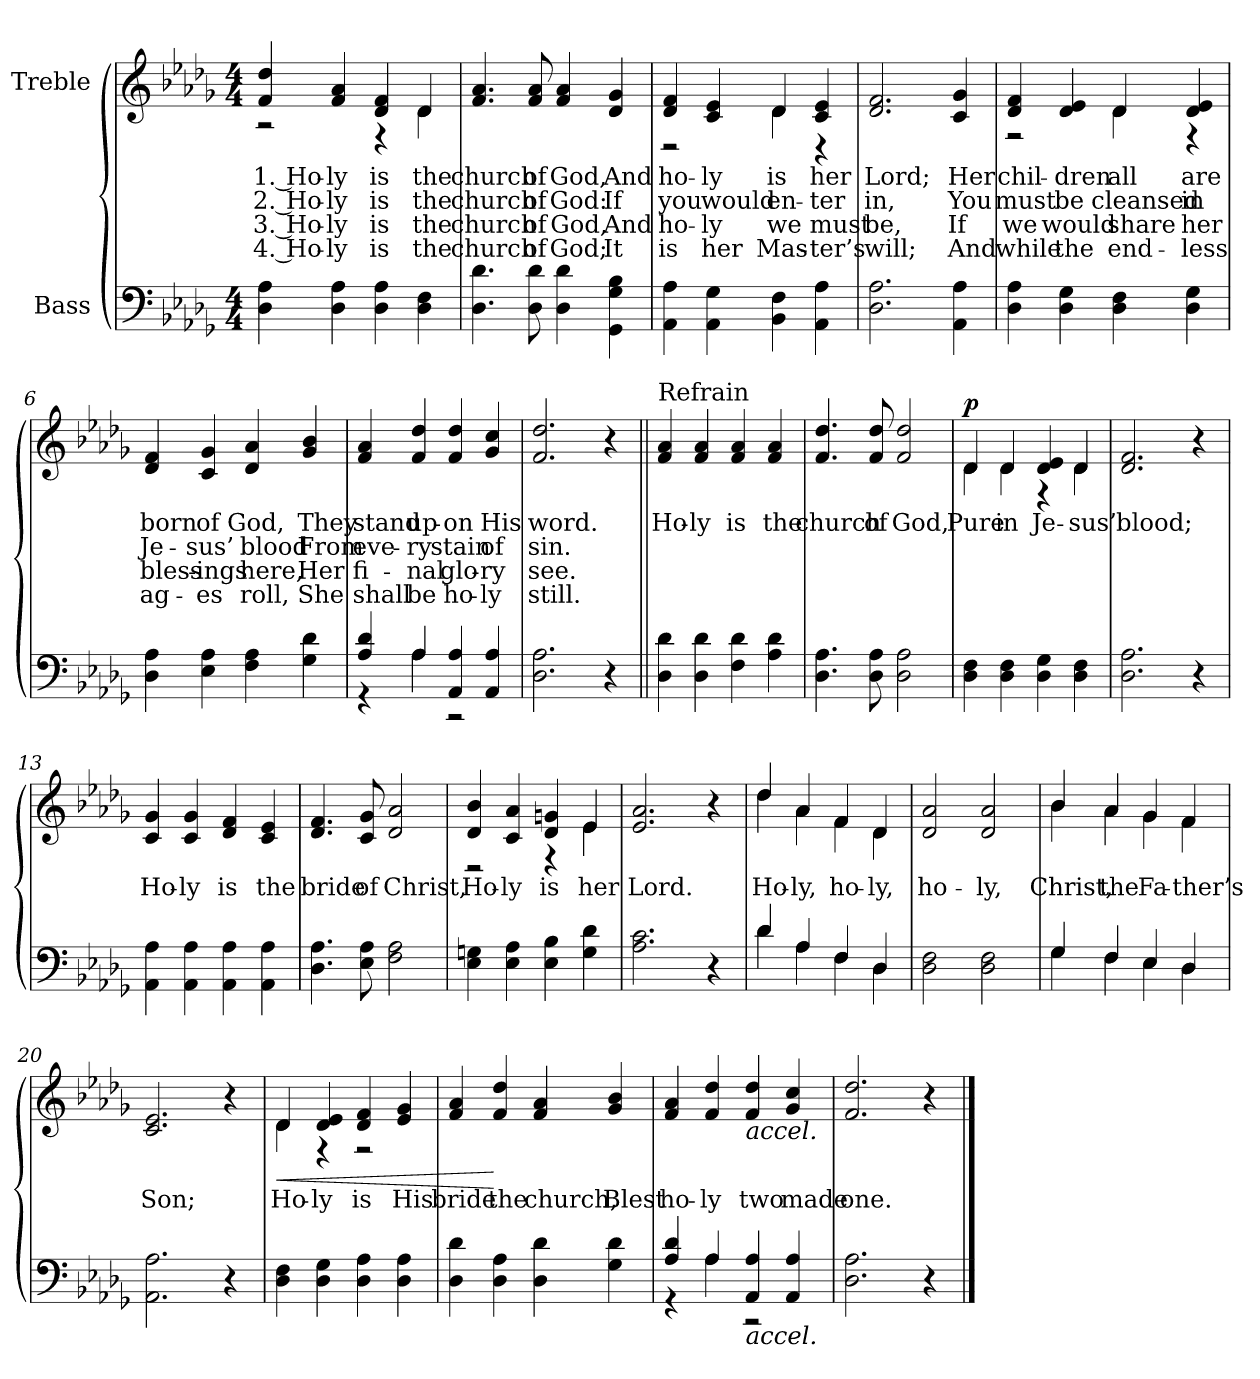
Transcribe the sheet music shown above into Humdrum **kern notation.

**kern	**kern	**text	**text	**text	**text	**dynam
*part2	*part1	*part1	*part1	*part1	*part1	*part1
*staff2	*staff1	*staff1	*staff1	*staff1	*staff1	*staff1
*I"Bass	*I"Treble	*	*	*	*	*
*clefF4	*clefG2	*	*	*	*	*
*k[b-e-a-d-g-]	*k[b-e-a-d-g-]	*	*	*	*	*
*D-:	*D-:	*	*	*	*	*
*M4/4	*M4/4	*	*	*	*	*
*MM100	*MM100	*	*	*	*	*
=1	=1	=1	=1	=1	=1	=1
*	*^	*	*	*	*	*
4D- 4A-	4f 4dd-	2r	-1. Ho-	-2. Ho-	-3. Ho-	-4. Ho-	.
4D- 4A-	4f 4a-	.	-ly	-ly	-ly	-ly	.
4D- 4A-	4d- 4f	4r	-is	-is	-is	-is	.
4D- 4F	4d-	4d-	-the	-the	-the	-the	.
*	*v	*v	*	*	*	*	*
=2	=2	=2	=2	=2	=2	=2
4.D- 4.d-	4.f 4.a-	-church	-church	-church	-church	.
8D- 8d-	8f 8a-	-of	-of	-of	-of	.
4D- 4d-	4f 4a-	-God,	-God:	-God,	-God;	.
4GG- 4G- 4B-	4d- 4g-	-And	-If	-And	-It	.
=3	=3	=3	=3	=3	=3	=3
*	*^	*	*	*	*	*
4AA- 4A-	4d- 4f	2r	-ho-	-you	-ho-	-is	.
4AA- 4G-	4c 4e-	.	-ly	-would	-ly	-her	.
4BB- 4F	4d-	4d-	-is	-en-	-we	-Mas-	.
4AA- 4A-	4c 4e-	4r	-her	-ter	-must	-ter’s	.
*	*v	*v	*	*	*	*	*
=4	=4	=4	=4	=4	=4	=4
2.D- 2.A-	2.d- 2.f	-Lord;	-in,	-be,	-will;	.
4AA- 4A-	4c 4g-	-Her	-You	-If	-And	.
=5	=5	=5	=5	=5	=5	=5
*	*^	*	*	*	*	*
4D- 4A-	4d- 4f	2r	-chil-	-must	-we	-while	.
4D- 4G-	4d- 4e-	.	-dren	-be	-would	-the	.
4D- 4F	4d-	4d-	-all	-cleansed	-share	-end-	.
4D- 4G-	4d- 4e-	4r	-are	-in	-her	-less	.
*	*v	*v	*	*	*	*	*
=6	=6	=6	=6	=6	=6	=6
4D- 4A-	4d- 4f	-born	-Je-	-bless-	-ag-	.
4E- 4A-	4c 4g-	-of	-sus’	-ings	-es	.
4F 4A-	4d- 4a-	-God,	-blood	-here,	-roll,	.
4G- 4d-	4g- 4b-	-They	-From	-Her	-She	.
=7	=7	=7	=7	=7	=7	=7
*^	*	*	*	*	*	*
4A- 4d-	4r	4f 4a-	-stand	-eve-	-fi-	-shall	.
4A-	4A-	4f 4dd-	-up-	-ry	-nal	-be	.
4AA- 4A-	2r	4f 4dd-	-on	-stain	-glo-	-ho-	.
4AA- 4A-	.	4g- 4cc	-His	-of	-ry	-ly	.
*v	*v	*	*	*	*	*	*
=8	=8	=8	=8	=8	=8	=8
2.D- 2.A-	2.f 2.dd-	-word.	-sin.	-see.	-still.	.
4r	4r	.	.	.	.	.
=9||	=9||	=9||	=9||	=9||	=9||	=9||
!	!LO:TX:a:t=Refrain	!	!	!	!	!
4D- 4d-	4f 4a-	-Ho-	.	.	.	.
4D- 4d-	4f 4a-	-ly	.	.	.	.
4F 4d-	4f 4a-	-is	.	.	.	.
4A- 4d-	4f 4a-	-the	.	.	.	.
=10	=10	=10	=10	=10	=10	=10
4.D- 4.A-	4.f 4.dd-	-church	.	.	.	.
8D- 8A-	8f 8dd-	-of	.	.	.	.
2D- 2A-	2f 2dd-	-God,	.	.	.	.
=11	=11	=11	=11	=11	=11	=11
*	*^	*	*	*	*	*
4D- 4F	4d-	4d-	-Pure	.	.	.	p
4D- 4F	4d-	4d-	-in	.	.	.	.
4D- 4G-	4d- 4e-	4r	-Je-	.	.	.	.
4D- 4F	4d-	4d-	-sus’	.	.	.	.
*	*v	*v	*	*	*	*	*
=12	=12	=12	=12	=12	=12	=12
2.D- 2.A-	2.d- 2.f	-blood;	.	.	.	.
4r	4r	.	.	.	.	.
=13	=13	=13	=13	=13	=13	=13
4AA- 4A-	4c 4g-	-Ho-	.	.	.	.
4AA- 4A-	4c 4g-	-ly	.	.	.	.
4AA- 4A-	4d- 4f	-is	.	.	.	.
4AA- 4A-	4c 4e-	-the	.	.	.	.
=14	=14	=14	=14	=14	=14	=14
4.D- 4.A-	4.d- 4.f	-bride	.	.	.	.
8E- 8A-	8c 8g-	-of	.	.	.	.
2F 2A-	2d- 2a-	-Christ,	.	.	.	.
=15	=15	=15	=15	=15	=15	=15
*	*^	*	*	*	*	*
4E- 4G	4d- 4b-	2r	-Ho-	.	.	.	.
4E- 4A-	4c 4a-	.	-ly	.	.	.	.
4E- 4B-	4d- 4g	4r	-is	.	.	.	.
4G 4d-	4e-	4e-	-her	.	.	.	.
*	*v	*v	*	*	*	*	*
=16	=16	=16	=16	=16	=16	=16
2.A- 2.c	2.e- 2.a-	-Lord.	.	.	.	.
4r	4r	.	.	.	.	.
=17	=17	=17	=17	=17	=17	=17
*^	*^	*	*	*	*	*
4d-	4d-	4dd-	4dd-	-Ho-	.	.	.	.
4A-	4A-	4a-	4a-	-ly,	.	.	.	.
4F	4F	4f	4f	-ho-	.	.	.	.
4D-	4D-	4d-	4d-	-ly,	.	.	.	.
*v	*v	*	*	*	*	*	*	*
*	*v	*v	*	*	*	*	*
=18	=18	=18	=18	=18	=18	=18
2D- 2F	2d- 2a-	-ho-	.	.	.	.
2D- 2F	2d- 2a-	-ly,	.	.	.	.
=19	=19	=19	=19	=19	=19	=19
*^	*^	*	*	*	*	*
4G-	4G-	4b-	4b-	-Christ,	.	.	.	.
4F	4F	4a-	4a-	-the	.	.	.	.
4E-	4E-	4g-	4g-	-Fa-	.	.	.	.
4D-	4D-	4f	4f	-ther’s	.	.	.	.
*v	*v	*	*	*	*	*	*	*
*	*v	*v	*	*	*	*	*
=20	=20	=20	=20	=20	=20	=20
2.AA- 2.A-	2.c 2.e-	-Son;	.	.	.	.
4r	4r	.	.	.	.	.
=21	=21	=21	=21	=21	=21	=21
!	!	!	!	!	!	!LO:HP:b
*	*^	*	*	*	*	*
4D- 4F	4d-	4d-	-Ho-	.	.	.	<
4D- 4G-	4d- 4e-	4r	-ly	.	.	.	.
4D- 4A-	4d- 4f	2r	-is	.	.	.	.
4D- 4A-	4e- 4g-	.	-His	.	.	.	.
*	*v	*v	*	*	*	*	*
=22	=22	=22	=22	=22	=22	=22
4D- 4d-	4f 4a-	-bride	.	.	.	.
4D- 4A-	4f 4dd-	-the	.	.	.	[
4D- 4d-	4f 4a-	-church,	.	.	.	.
4G- 4d-	4g- 4b-	-Blest	.	.	.	.
=23	=23	=23	=23	=23	=23	=23
*^	*	*	*	*	*	*
4A- 4d-	4r	4f 4a-	-ho-	.	.	.	.
4A-	4A-	4f 4dd-	-ly	.	.	.	.
!	!	!LO:TX:b:i:t=accel.	!	!	!	!	!
!LO:TX:b:i:t=accel.	!	!	!	!	!	!	!
4AA- 4A-	2r	4f 4dd-	-two	.	.	.	.
4AA- 4A-	.	4g- 4cc	-made	.	.	.	.
*v	*v	*	*	*	*	*	*
=24	=24	=24	=24	=24	=24	=24
2.D- 2.A-	2.f 2.dd-	-one.	.	.	.	.
4r	4r	.	.	.	.	.
==	==	==	==	==	==	==
*-	*-	*-	*-	*-	*-	*-
